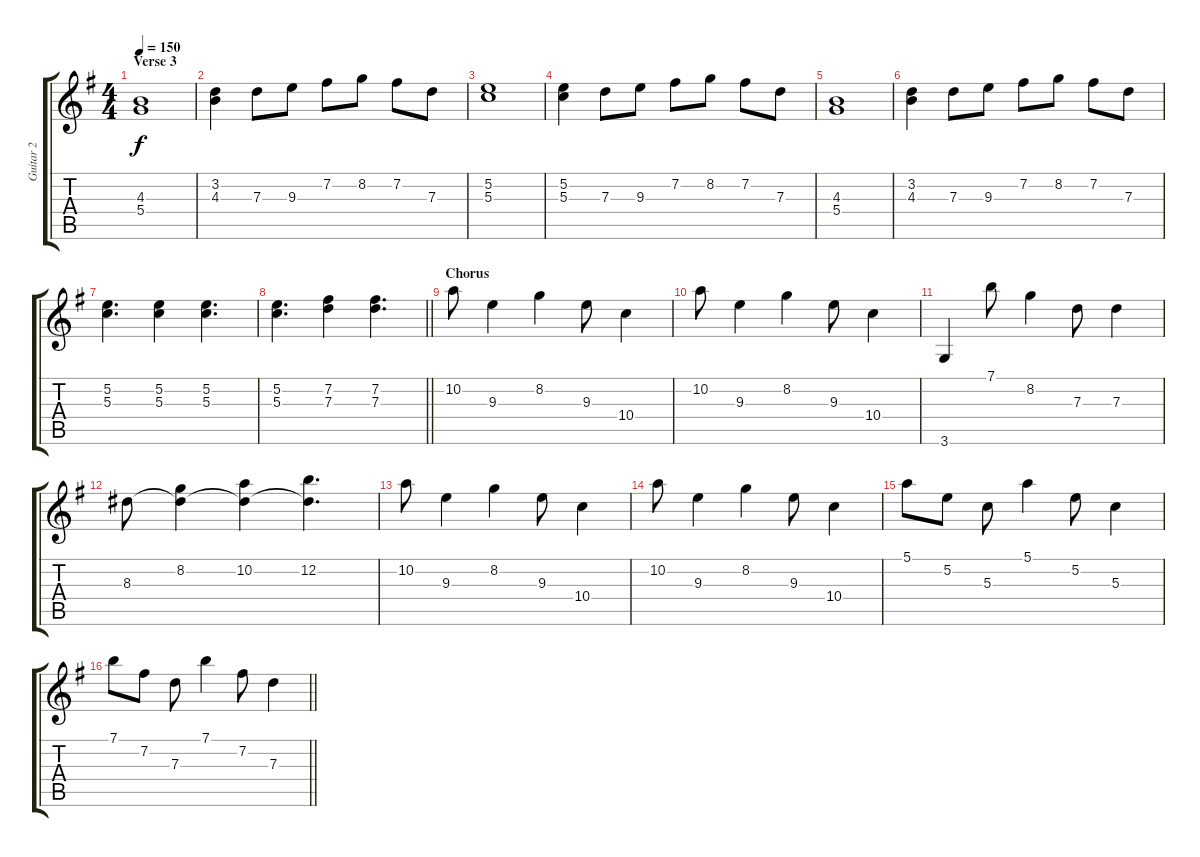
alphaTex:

\track ("Guitar 2" "Guitar 2") {instrument electricguitarclean}
\staff {score tabs}
\tuning (E4 B3 G3 D3 A2 E2) {hide}
\ts (4 4)
\section ("" "Verse 3")
\tempo 150
\clef g2
\ks g
(4.3 5.4).1{dy f} |
(3.2 4.3).4 7.3.8 9.3.8 7.2.8 8.2.8 7.2.8 7.3.8 |
(5.2 5.3).1 |
(5.2 5.3).4 7.3.8 9.3.8 7.2.8 8.2.8 7.2.8 7.3.8 |
(4.3 5.4).1 |
(3.2 4.3).4 7.3.8 9.3.8 7.2.8 8.2.8 7.2.8 7.3.8 |
(5.2 5.3).4{d} (5.2 5.3).4 (5.2 5.3).4{d} |
\barLineRight lightlight
(5.2 5.3).4{d} (7.2 7.3).4 (7.2 7.3).4{d} |
\section ("" "Chorus")
10.2.8 9.3.4 8.2.4 9.3.8 10.4.4 |
10.2.8 9.3.4 8.2.4 9.3.8 10.4.4 |
3.6.4 7.1.8 8.2.4 7.3.8 7.3.4 |
8.3.8 (8.2 8.3{t}).4 (10.2 8.3{t}).4 (12.2 8.3{t}).4{d} |
10.2.8 9.3.4 8.2.4 9.3.8 10.4.4 |
10.2.8 9.3.4 8.2.4 9.3.8 10.4.4 |
5.1.8 5.2.8 5.3.8 5.1.4 5.2.8 5.3.4 |
\barLineRight lightlight
7.1.8 7.2.8 7.3.8{volume 9} 7.1.4 7.2.8 7.3.4
